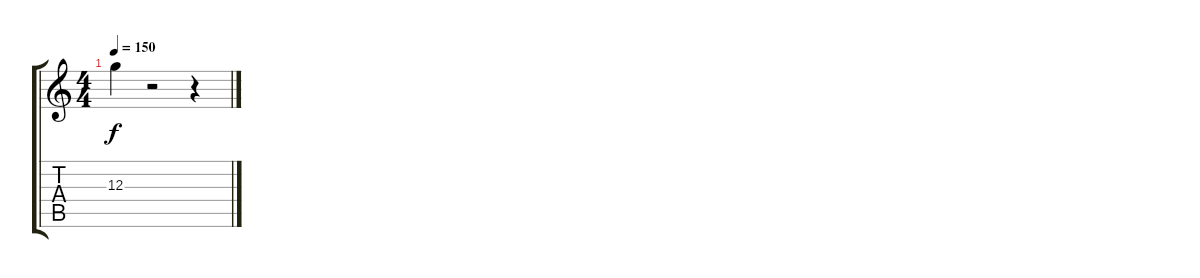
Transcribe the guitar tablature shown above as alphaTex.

\track "" {instrument overdrivenguitar}
\staff {score tabs}
\tuning (E4 B3 G3 D3 A2 E2) {hide}
\ts (4 4)
\tempo 150
\clef g2
\ks c
12.3{t}.4{dy f} r.2 r.4
